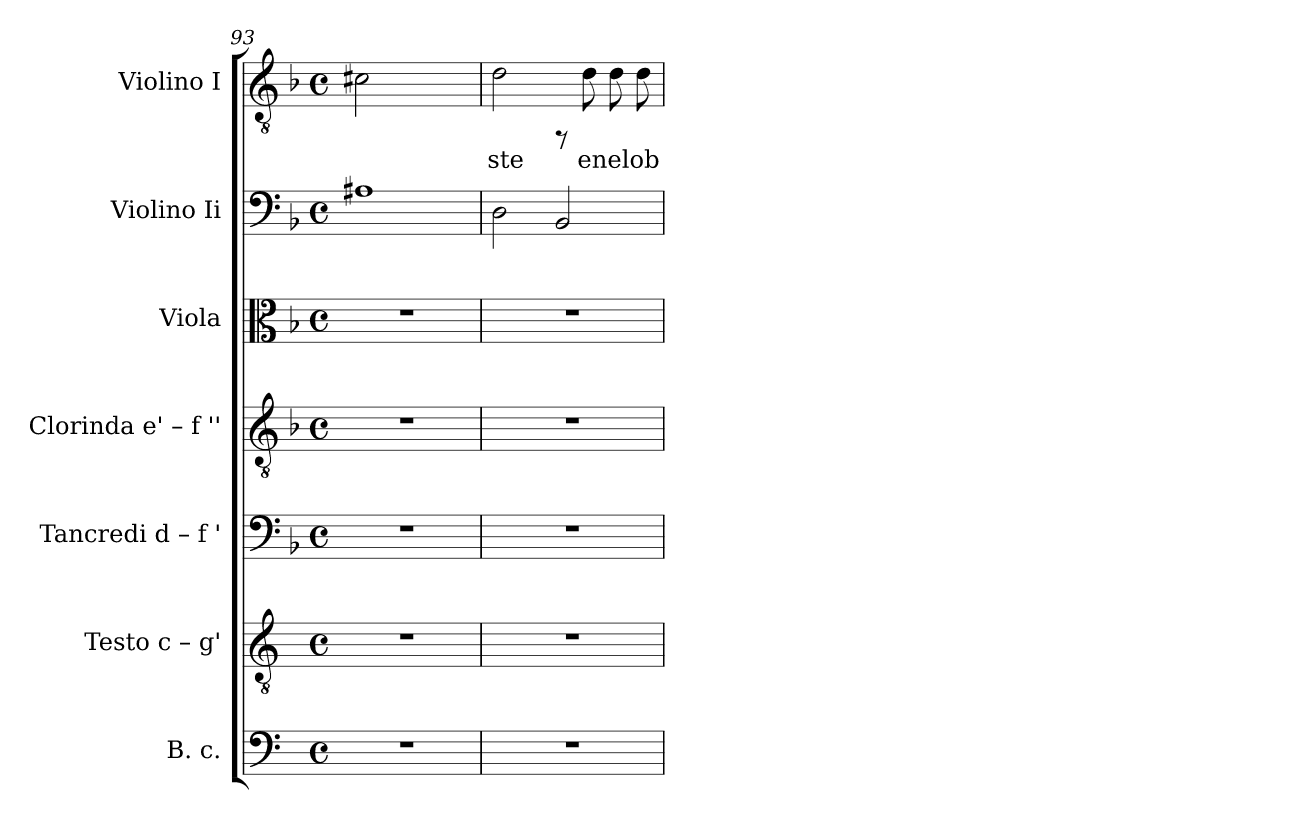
**kern	**kern	**kern	**kern	**kern	**kern	**kern	**text
*part7	*part6	*part5	*part4	*part3	*part2	*part1	*part1
*staff7	*staff6	*staff5	*staff4	*staff3	*staff2	*staff1	*staff1
*I"B. c.	*I"Testo  c – g'	*I"Tancredi  d – f '	*I"Clorinda  e' – f ''	*I"Viola	*I"Violino Ii	*I"Violino I	*
*clefF4	*clefGv2	*clefF4	*clefGv2	*clefC3	*clefF4	*clefGv2	*
*k[]	*k[]	*k[b-]	*k[b-]	*k[b-]	*k[b-]	*k[b-]	*
*C:	*C:	*F:	*F:	*F:	*F:	*F:	*
*M4/4	*M4/4	*M4/4	*M4/4	*M4/4	*M4/4	*M4/4	*
*met(c)	*met(c)	*met(c)	*met(c)	*met(c)	*met(c)	*met(c)	*
=93	=93	=93	=93	=93	=93	=93	=93
!	!	!	!	!	!	!	!LO:LY:b:cj
1r	1r	1r	1r	1r	1A#	2c#X\	--
.	.	.	.	.	.	2ryy	.
=94	=94	=94	=94	=94	=94	=94	=94
!	!	!	!	!	!	!	!LO:LY:b:cj
1r	1r	1r	1r	1r	2D\	2d\	-ste
.	.	.	.	.	2BB-/	8rFF	.
!	!	!	!	!	!	!	!LO:LY:b:cj
.	.	.	.	.	.	8d\	enelob-
!	!	!	!	!	!	!	!LO:LY:b:cj
.	.	.	.	.	.	8d\	--
!	!	!	!	!	!	!	!LO:LY:b:cj
.	.	.	.	.	.	8d\	--
=	=	=	=	=	=	=	=
*-	*-	*-	*-	*-	*-	*-	*-
